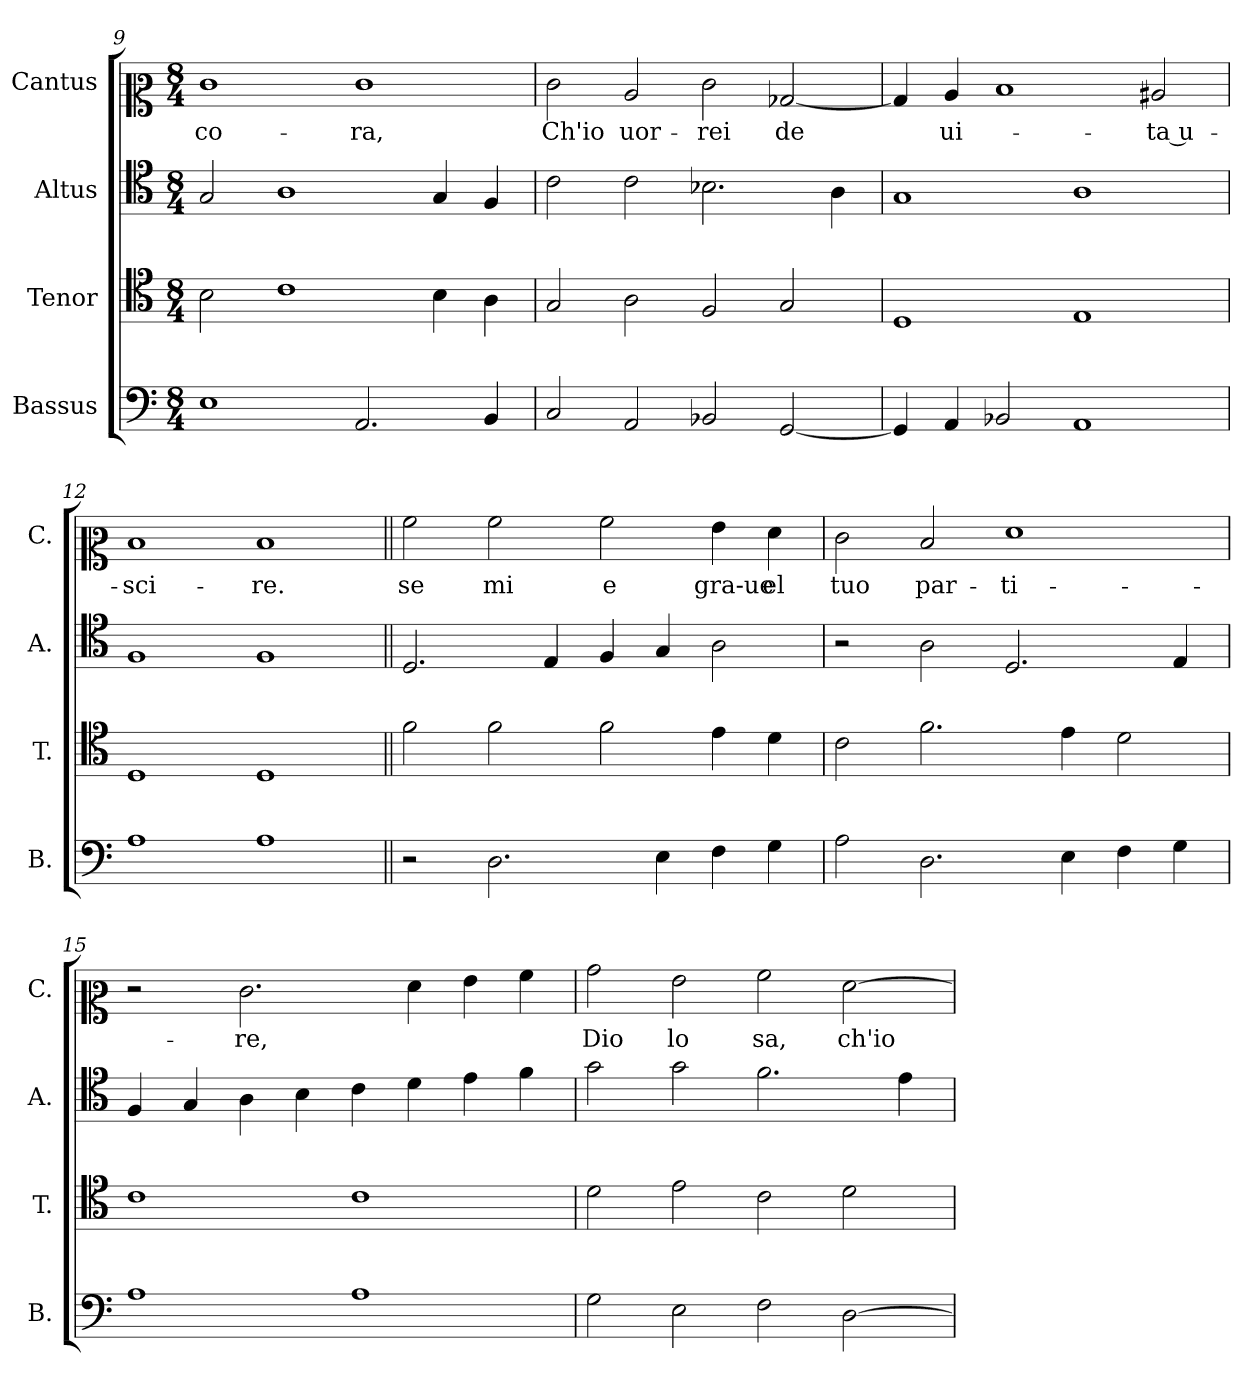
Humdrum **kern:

**kern	**kern	**kern	**kern	**text
*part4	*part3	*part2	*part1	*part1
*staff4	*staff3	*staff2	*staff1	*staff1
*I"Bassus	*I"Tenor	*I"Altus	*I"Cantus	*
*I'B.	*I'T.	*I'A.	*I'C.	*
*clefF4	*clefC4	*clefC4	*clefC2	*
*k[]	*k[]	*k[]	*k[]	*
*M8/4	*M8/4	*M8/4	*M8/4	*
=9	=9	=9	=9	=9
!	!	!	!	!LO:LY:b
1E	2B\	2G/	1e	-co-
.	1c	1A	.	.
!	!	!	!	!LO:LY:b
2.AA/	.	.	1e	-ra,
.	4B\	4G/	.	.
4BB/	4A\	4F/	.	.
!!LO:LB:g=z
=10	=10	=10	=10	=10
!	!	!	!	!LO:LY:b
2C/	2G/	2c\	2e\	Ch'io
!	!	!	!	!LO:LY:b
2AA/	2A\	2c\	2c/	uor-
!	!	!	!	!LO:LY:b
2BB-X/	2F/	2.B-X\	2e\	-rei
!	!	!	!	!LO:LY:b
[2GG/	2G/	.	[2B-X/	-de
.	.	4A\	.	.
=11	=11	=11	=11	=11
4GG/]	1D	1G	4B-/]	.
!	!	!	!	!LO:LY:b
4AA/	.	.	4c/	-ui-
2BB-X/	.	.	1d	.
1AA	1E	1A	.	.
!	!	!	!	!LO:LY:b
.	.	.	2c#X/	-ta u-
=12	=12	=12	=12	=12
!	!	!	!	!LO:LY:b
1A	1D	1F	1d	-sci-
!	!	!	!	!LO:LY:b
1A	1D	1F	1d	-re.
=13||	=13||	=13||	=13||	=13||
!	!	!	!	!LO:LY:b
2r	2f\	2.D/	2a\	se
!	!	!	!	!LO:LY:b
2.D\	2f\	.	2a\	mi
.	.	4E/	.	.
!	!	!	!	!LO:LY:b
.	2f\	4F/	2a\	e
4E\	.	4G/	.	.
!	!	!	!	!LO:LY:b
4F\	4e\	2A\	4g\	gra-ue
!	!	!	!	!LO:LY:b
4G\	4d\	.	4f\	el
=14	=14	=14	=14	=14
!	!	!	!	!LO:LY:b
2A\	2c\	2r	2e\	tuo
!	!	!	!	!LO:LY:b
2.D\	2.f\	2A\	2d/	par-
!	!	!	!	!LO:LY:b
.	.	2.D/	1f	-ti-
4E\	4e\	.	.	.
4F\	2d\	.	.	.
4G\	.	4E/	.	.
!!LO:PB:g=z
=15	=15	=15	=15	=15
1A	1c	4F/	2r	.
.	.	4G/	.	.
!	!	!	!	!LO:LY:b
.	.	4A\	2.e\	-re,
.	.	4B\	.	.
1A	1c	4c\	.	.
.	.	4d\	4f\	.
.	.	4e\	4g\	.
.	.	4f\	4a\	.
=16	=16	=16	=16	=16
!	!	!	!	!LO:LY:b
2G\	2d\	2g\	2b\	Dio
!	!	!	!	!LO:LY:b
2E\	2e\	2g\	2g\	lo
!	!	!	!	!LO:LY:b
2F\	2c\	2.f\	2a\	sa,
!	!	!	!	!LO:LY:b
[2D\	2d\	.	[2f\	-ch'io
.	.	4e\	.	.
=	=	=	=	=
*-	*-	*-	*-	*-
